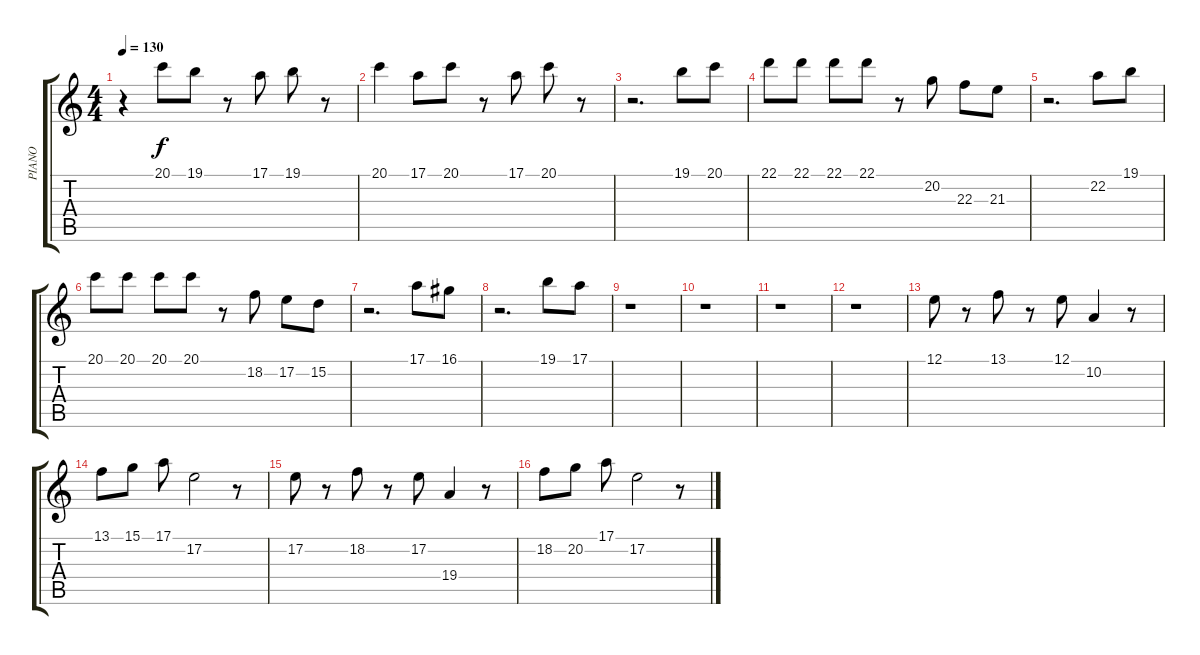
\track ("PIANO" "PIANO") {instrument brightacousticpiano}
\staff {score tabs}
\tuning (E4 B3 G3 D3 A2 E2) {hide}
\ts (4 4)
\tempo 130
\clef g2
\ks c
r.4{dy f} 20.1.8 19.1.8 r.8 17.1.8 19.1.8 r.8 |
20.1.4 17.1.8 20.1.8 r.8 17.1.8 20.1.8 r.8 |
r.2{d} 19.1.8 20.1.8 |
22.1.8 22.1.8 22.1.8 22.1.8 r.8 20.2.8 22.3.8 21.3.8 |
r.2{d} 22.2.8 19.1.8 |
20.1.8 20.1.8 20.1.8 20.1.8 r.8 18.2.8 17.2.8 15.2.8 |
r.2{d} 17.1.8 16.1.8 |
r.2{d} 19.1.8 17.1.8 |
r.1 |
r.1 |
r.1 |
r.1 |
12.1.8 r.8 13.1.8 r.8 12.1.8 10.2.4 r.8 |
13.1.8 15.1.8 17.1.8 17.2.2 r.8 |
17.2.8 r.8 18.2.8 r.8 17.2.8 19.4.4 r.8 |
18.2.8 20.2.8 17.1.8 17.2.2 r.8
